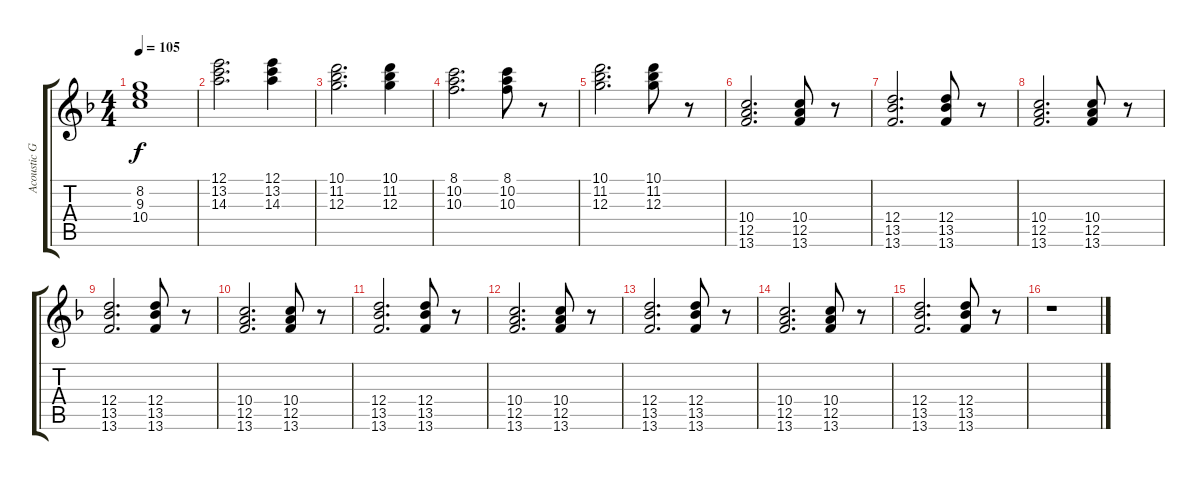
\track ("Acoustic Guitar (Steel)" "Acoustic G") {instrument acousticguitarsteel}
\staff {score tabs}
\tuning (E4 B3 G3 D3 A2 E2) {hide}
\ts (4 4)
\tempo 105
\clef g2
\ks f
(8.2 9.3 10.4).1{dy f} |
(12.1 13.2 14.3).2{d} (12.1 13.2 14.3).4 |
(10.1 11.2 12.3).2{d} (10.1 11.2 12.3).4 |
(8.1 10.2 10.3).2{d} (8.1 10.2 10.3).8 r.8 |
(10.1 11.2 12.3).2{d} (10.1 11.2 12.3).8 r.8 |
(10.4 12.5 13.6).2{d} (10.4 12.5 13.6).8 r.8 |
(12.4 13.5 13.6).2{d} (12.4 13.5 13.6).8 r.8 |
(10.4 12.5 13.6).2{d} (10.4 12.5 13.6).8 r.8 |
(12.4 13.5 13.6).2{d} (12.4 13.5 13.6).8 r.8 |
(10.4 12.5 13.6).2{d} (10.4 12.5 13.6).8 r.8 |
(12.4 13.5 13.6).2{d} (12.4 13.5 13.6).8 r.8 |
(10.4 12.5 13.6).2{d} (10.4 12.5 13.6).8 r.8 |
(12.4 13.5 13.6).2{d} (12.4 13.5 13.6).8 r.8 |
(10.4 12.5 13.6).2{d} (10.4 12.5 13.6).8 r.8 |
(12.4 13.5 13.6).2{d} (12.4 13.5 13.6).8 r.8 |
r.1
